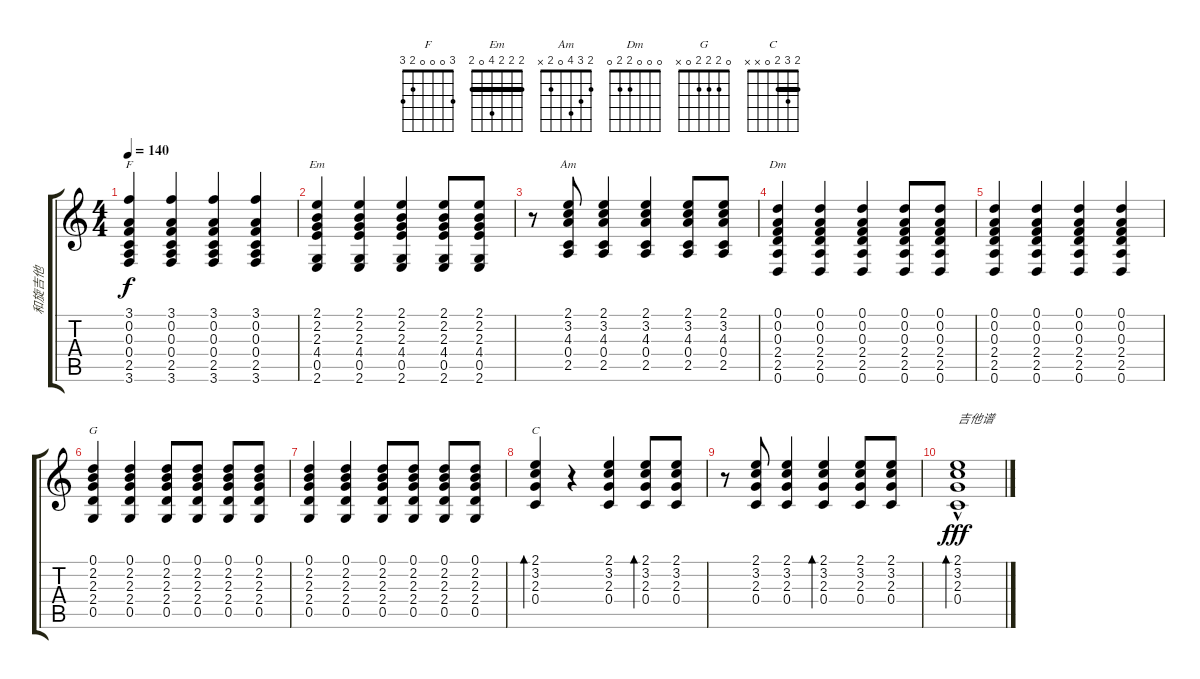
\track ("和旋吉他" "和旋吉他") {instrument acousticguitarsteel}
\staff {score tabs}
\tuning (D4 A3 F3 C3 G2 D2) {hide}
\chord ("F" 3 0 0 0 2 3)
\chord ("Em" 2 2 2 4 0 2) {barre 2}
\chord ("Am" 2 3 4 0 2 x)
\chord ("Dm" 0 0 0 2 2 0)
\chord ("G" 0 2 2 2 0 x)
\chord ("C" 2 3 2 0 x x) {barre 2}
\ts (4 4)
\tempo 140
\clef g2
\ks c
(3.1 0.2 0.3 0.4 2.5 3.6).4{ch "F" dy f} (3.1 0.2 0.3 0.4 2.5 3.6).4 (3.1 0.2 0.3 0.4 2.5 3.6).4 (3.1 0.2 0.3 0.4 2.5 3.6).4 |
(2.1 2.2 2.3 4.4 0.5 2.6).4{ch "Em"} (2.1 2.2 2.3 4.4 0.5 2.6).4 (2.1 2.2 2.3 4.4 0.5 2.6).4 (2.1 2.2 2.3 4.4 0.5 2.6).8 (2.1 2.2 2.3 4.4 0.5 2.6).8 |
r.8 (2.1 3.2 4.3 0.4 2.5).8{ch "Am"} (2.1 3.2 4.3 0.4 2.5).4 (2.1 3.2 4.3 0.4 2.5).4 (2.1 3.2 4.3 0.4 2.5).8 (2.1 3.2 4.3 0.4 2.5).8 |
(0.1 0.2 0.3 2.4 2.5 0.6).4{ch "Dm"} (0.1 0.2 0.3 2.4 2.5 0.6).4 (0.1 0.2 0.3 2.4 2.5 0.6).4 (0.1 0.2 0.3 2.4 2.5 0.6).8 (0.1 0.2 0.3 2.4 2.5 0.6).8 |
(0.1 0.2 0.3 2.4 2.5 0.6).4 (0.1 0.2 0.3 2.4 2.5 0.6).4 (0.1 0.2 0.3 2.4 2.5 0.6).4 (0.1 0.2 0.3 2.4 2.5 0.6).4 |
(0.1 2.2 2.3 2.4 0.5).4{ch "G"} (0.1 2.2 2.3 2.4 0.5).4 (0.1 2.2 2.3 2.4 0.5).8 (0.1 2.2 2.3 2.4 0.5).8 (0.1 2.2 2.3 2.4 0.5).8 (0.1 2.2 2.3 2.4 0.5).8 |
(0.1 2.2 2.3 2.4 0.5).4 (0.1 2.2 2.3 2.4 0.5).4 (0.1 2.2 2.3 2.4 0.5).8 (0.1 2.2 2.3 2.4 0.5).8 (0.1 2.2 2.3 2.4 0.5).8 (0.1 2.2 2.3 2.4 0.5).8 |
(2.1 3.2 2.3 0.4).4{bd 60 ch "C"} r.4 (2.1 3.2 2.3 0.4).4 (2.1 3.2 2.3 0.4).8{bd 60} (2.1 3.2 2.3 0.4).8 |
r.8 (2.1 3.2 2.3 0.4).8 (2.1 3.2 2.3 0.4).4 (2.1 3.2 2.3 0.4).4{bd 60} (2.1 3.2 2.3 0.4).8 (2.1 3.2 2.3 0.4).8 |
(2.1{hac} 3.2 2.3 0.4).1{bd 480 txt "吉他谱" dy fff}
